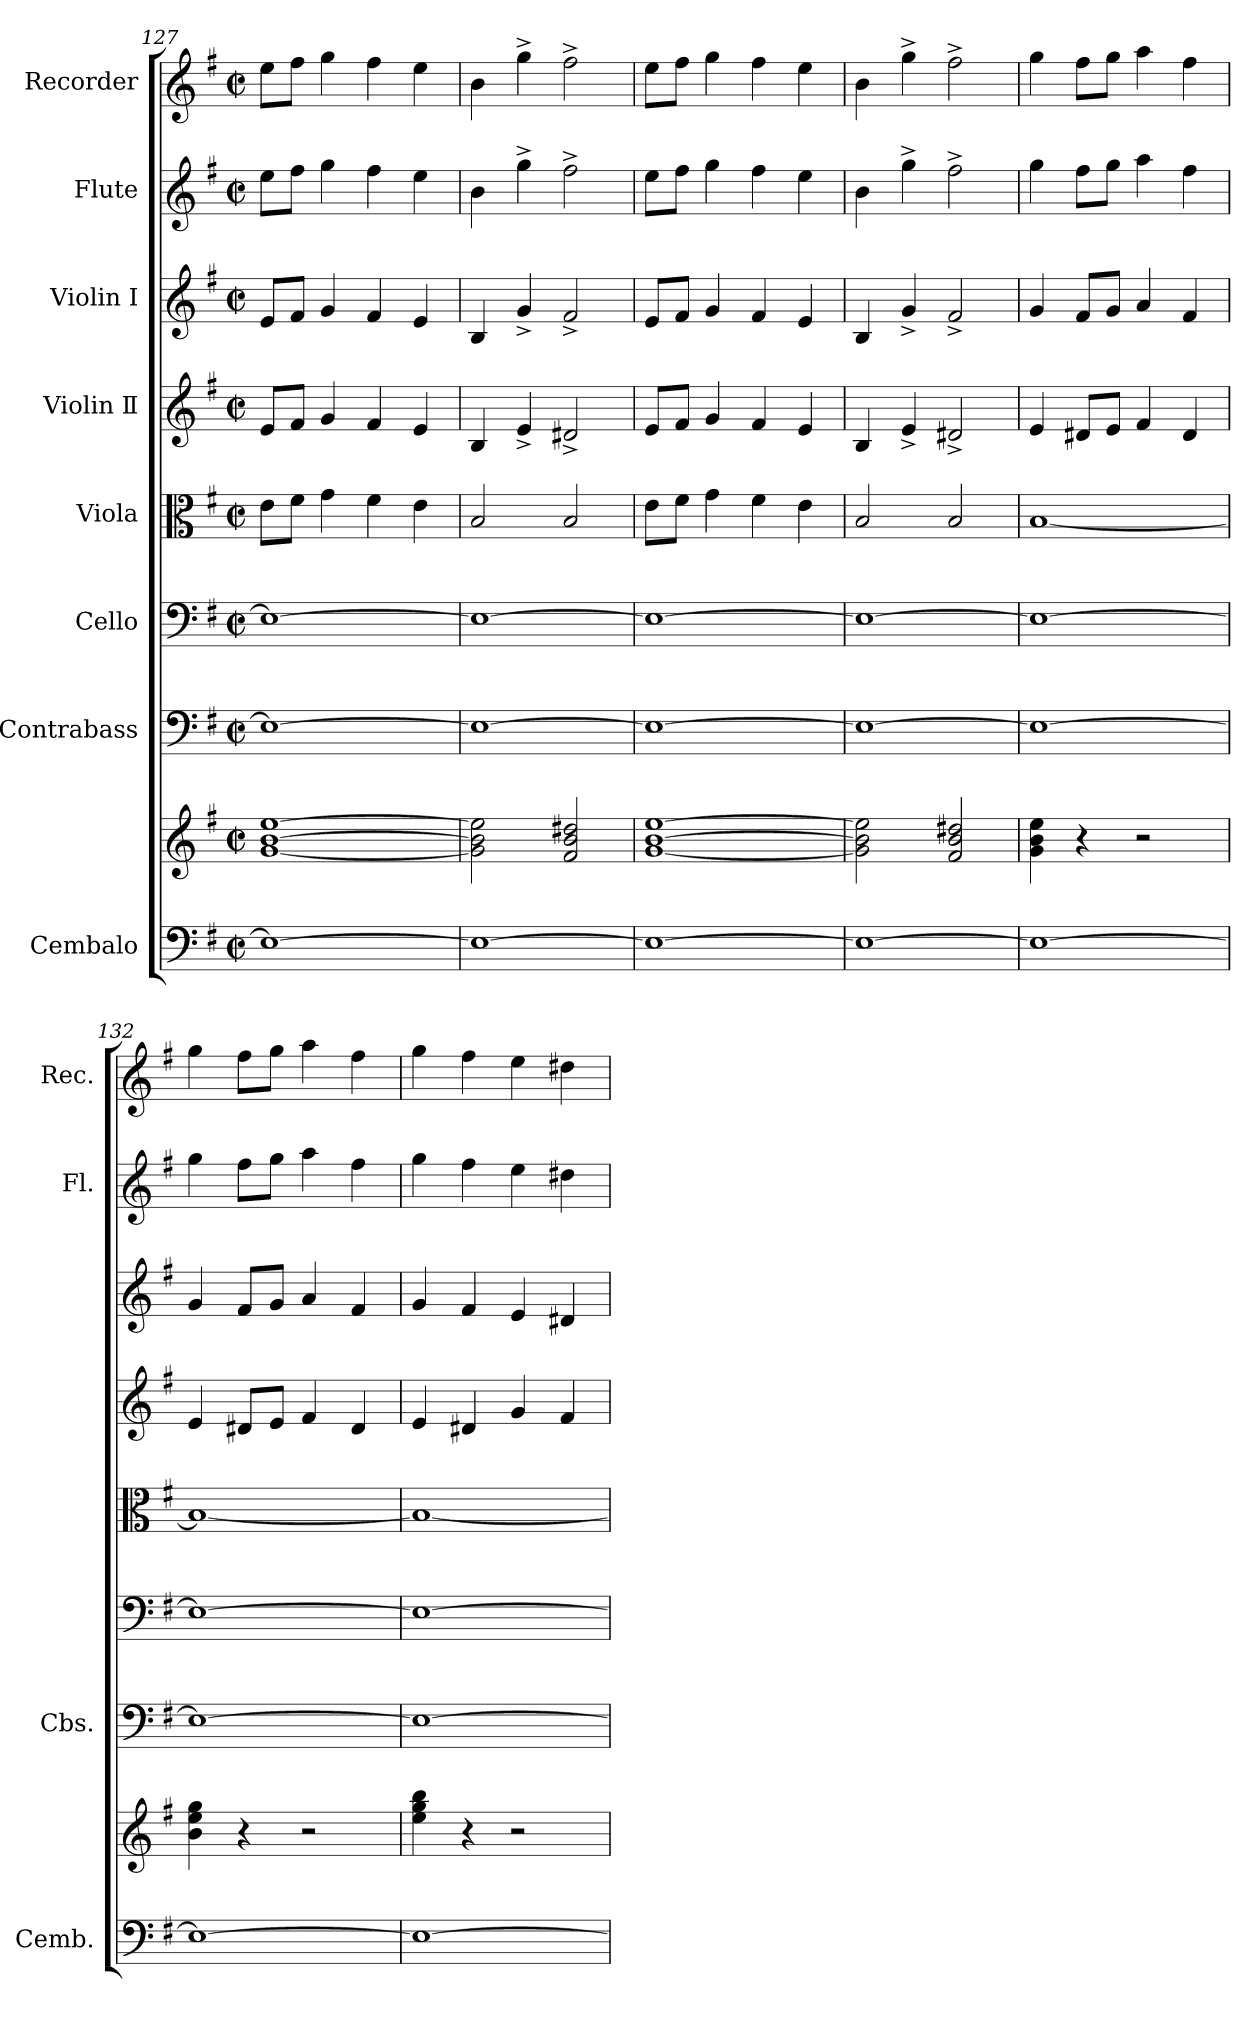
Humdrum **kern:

**kern	**kern	**kern	**kern	**kern	**kern	**kern	**kern	**kern
*part8	*part8	*part7	*part6	*part5	*part4	*part3	*part2	*part1
*staff9	*staff8	*staff7	*staff6	*staff5	*staff4	*staff3	*staff2	*staff1
*I"Cembalo	*	*I"Contrabass	*I"Cello	*I"Viola	*I"Violin Ⅱ	*I"Violin Ⅰ	*I"Flute	*I"Recorder
*I'Cemb.	*	*I'Cbs.	*	*	*	*	*I'Fl.	*I'Rec.
*clefF4	*clefG2	*clefF4	*clefF4	*clefC3	*clefG2	*clefG2	*clefG2	*clefG2
*	*	*ITrd7c12	*	*	*	*	*	*
*k[f#]	*k[f#]	*k[f#]	*k[f#]	*k[f#]	*k[f#]	*k[f#]	*k[f#]	*k[f#]
*M2/2	*M2/2	*M2/2	*M2/2	*M2/2	*M2/2	*M2/2	*M2/2	*M2/2
*met(c|)	*met(c|)	*met(c|)	*met(c|)	*met(c|)	*met(c|)	*met(c|)	*met(c|)	*met(c|)
=127	=127	=127	=127	=127	=127	=127	=127	=127
1E_	[1g [1b [1ee	1EE_	1E_	8e\L	8e/L	8e/L	8ee\L	8ee\L
.	.	.	.	8f#\J	8f#/J	8f#/J	8ff#\J	8ff#\J
.	.	.	.	4g\	4g/	4g/	4gg\	4gg\
.	.	.	.	4f#\	4f#/	4f#/	4ff#\	4ff#\
.	.	.	.	4e\	4e/	4e/	4ee\	4ee\
=128	=128	=128	=128	=128	=128	=128	=128	=128
1E_	2g\] 2b\] 2ee\]	1EE_	1E_	2B/	4B/	4B/	4b\	4b\
.	.	.	.	.	4e^/	4g^/	4gg^\	4gg^\
.	2f#/ 2b/ 2dd#X/	.	.	2B/	2d#X^/	2f#^/	2ff#^\	2ff#^\
!!LO:LB:g=z
=129	=129	=129	=129	=129	=129	=129	=129	=129
1E_	[1g [1b [1ee	1EE_	1E_	8e\L	8e/L	8e/L	8ee\L	8ee\L
.	.	.	.	8f#\J	8f#/J	8f#/J	8ff#\J	8ff#\J
.	.	.	.	4g\	4g/	4g/	4gg\	4gg\
.	.	.	.	4f#\	4f#/	4f#/	4ff#\	4ff#\
.	.	.	.	4e\	4e/	4e/	4ee\	4ee\
=130	=130	=130	=130	=130	=130	=130	=130	=130
1E_	2g\] 2b\] 2ee\]	1EE_	1E_	2B/	4B/	4B/	4b\	4b\
.	.	.	.	.	4e^/	4g^/	4gg^\	4gg^\
.	2f#/ 2b/ 2dd#X/	.	.	2B/	2d#X^/	2f#^/	2ff#^\	2ff#^\
=131	=131	=131	=131	=131	=131	=131	=131	=131
1E_	4g\ 4b\ 4ee\	1EE_	1E_	[1B	4e/	4g/	4gg\	4gg\
.	4r	.	.	.	8d#X/L	8f#/L	8ff#\L	8ff#\L
.	.	.	.	.	8e/J	8g/J	8gg\J	8gg\J
.	2r	.	.	.	4f#/	4a/	4aa\	4aa\
.	.	.	.	.	4d#/	4f#/	4ff#\	4ff#\
=132	=132	=132	=132	=132	=132	=132	=132	=132
1E_	4b\ 4ee\ 4gg\	1EE_	1E_	1B_	4e/	4g/	4gg\	4gg\
.	4r	.	.	.	8d#X/L	8f#/L	8ff#\L	8ff#\L
.	.	.	.	.	8e/J	8g/J	8gg\J	8gg\J
.	2r	.	.	.	4f#/	4a/	4aa\	4aa\
.	.	.	.	.	4d#/	4f#/	4ff#\	4ff#\
=133	=133	=133	=133	=133	=133	=133	=133	=133
1E_	4ee\ 4gg\ 4bb\	1EE_	1E_	1B_	4e/	4g/	4gg\	4gg\
.	4r	.	.	.	4d#X/	4f#/	4ff#\	4ff#\
.	2r	.	.	.	4g/	4e/	4ee\	4ee\
.	.	.	.	.	4f#/	4d#X/	4dd#X\	4dd#X\
=	=	=	=	=	=	=	=	=
*-	*-	*-	*-	*-	*-	*-	*-	*-
